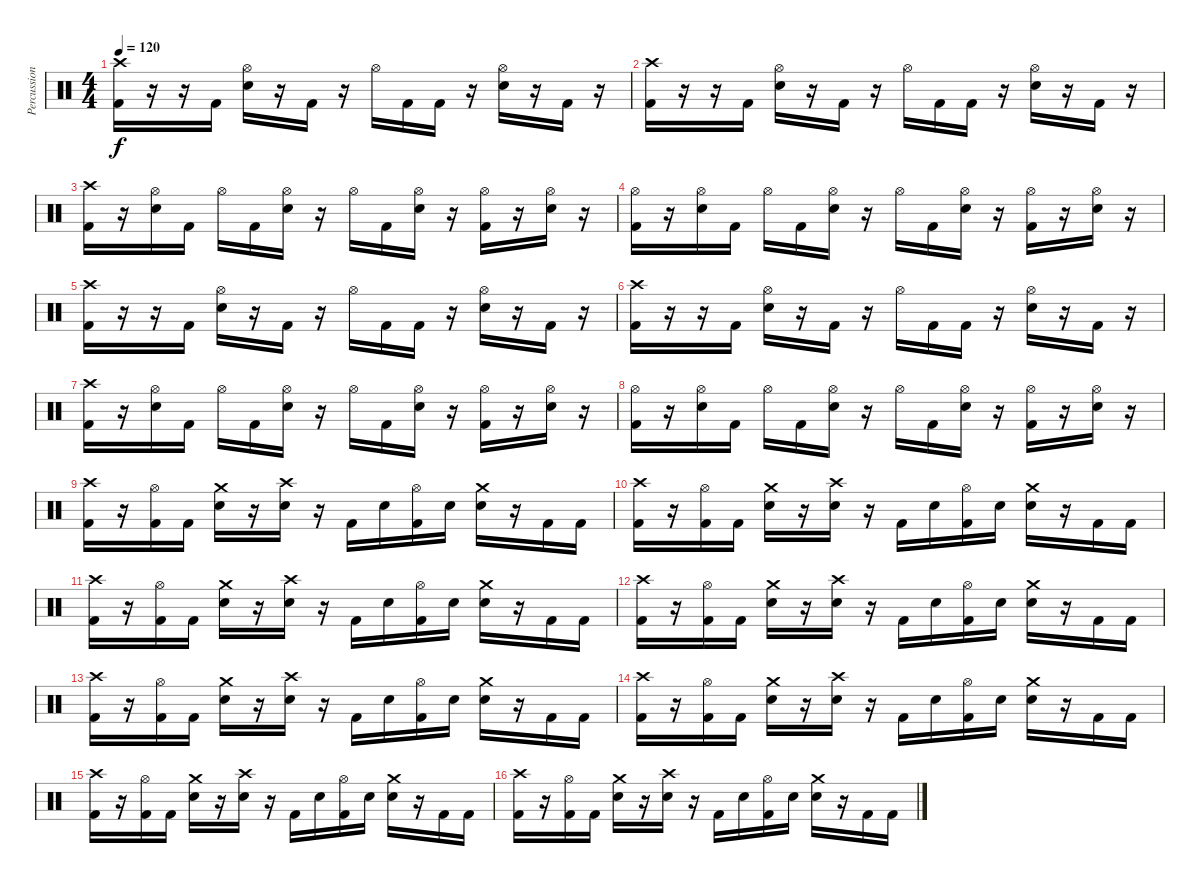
\track ("Percussion" "Percussion") {instrument percussion}
\staff {score}
\articulation defaults
\ts (4 4)
\tempo 120
\clef neutral
\ks c
("Crash high (hit)" "Kick (hit) 2").16{dy f} r.16 r.16 "Kick (hit) 2".16 ("Hi-Hat (open)" "Electric Snare (hit)").16 r.16 "Kick (hit) 2".16 r.16 "Hi-Hat (open)".16 "Kick (hit) 2".16 "Kick (hit) 2".16 r.16 ("Hi-Hat (open)" "Electric Snare (hit)").16 r.16 "Kick (hit) 2".16 r.16 |
("Crash high (hit)" "Kick (hit) 2").16 r.16 r.16 "Kick (hit) 2".16 ("Hi-Hat (open)" "Electric Snare (hit)").16 r.16 "Kick (hit) 2".16 r.16 "Hi-Hat (open)".16 "Kick (hit) 2".16 "Kick (hit) 2".16 r.16 ("Hi-Hat (open)" "Electric Snare (hit)").16 r.16 "Kick (hit) 2".16 r.16 |
("Crash high (hit)" "Kick (hit) 2").16 r.16 ("Hi-Hat (open)" "Electric Snare (hit)").16 "Kick (hit) 2".16 "Hi-Hat (open)".16 "Kick (hit) 2".16 ("Hi-Hat (open)" "Electric Snare (hit)").16 r.16 "Hi-Hat (open)".16 "Kick (hit) 2".16 ("Hi-Hat (open)" "Electric Snare (hit)").16 r.16 ("Hi-Hat (open)" "Kick (hit) 2").16 r.16 ("Hi-Hat (open)" "Electric Snare (hit)").16 r.16 |
("Hi-Hat (open)" "Kick (hit) 2").16 r.16 ("Hi-Hat (open)" "Electric Snare (hit)").16 "Kick (hit) 2".16 "Hi-Hat (open)".16 "Kick (hit) 2".16 ("Hi-Hat (open)" "Electric Snare (hit)").16 r.16 "Hi-Hat (open)".16 "Kick (hit) 2".16 ("Hi-Hat (open)" "Electric Snare (hit)").16 r.16 ("Hi-Hat (open)" "Kick (hit) 2").16 r.16 ("Hi-Hat (open)" "Electric Snare (hit)").16 r.16 |
("Crash high (hit)" "Kick (hit) 2").16 r.16 r.16 "Kick (hit) 2".16 ("Hi-Hat (open)" "Electric Snare (hit)").16 r.16 "Kick (hit) 2".16 r.16 "Hi-Hat (open)".16 "Kick (hit) 2".16 "Kick (hit) 2".16 r.16 ("Hi-Hat (open)" "Electric Snare (hit)").16 r.16 "Kick (hit) 2".16 r.16 |
("Crash high (hit)" "Kick (hit) 2").16 r.16 r.16 "Kick (hit) 2".16 ("Hi-Hat (open)" "Electric Snare (hit)").16 r.16 "Kick (hit) 2".16 r.16 "Hi-Hat (open)".16 "Kick (hit) 2".16 "Kick (hit) 2".16 r.16 ("Hi-Hat (open)" "Electric Snare (hit)").16 r.16 "Kick (hit) 2".16 r.16 |
("Crash high (hit)" "Kick (hit) 2").16 r.16 ("Hi-Hat (open)" "Electric Snare (hit)").16 "Kick (hit) 2".16 "Hi-Hat (open)".16 "Kick (hit) 2".16 ("Hi-Hat (open)" "Electric Snare (hit)").16 r.16 "Hi-Hat (open)".16 "Kick (hit) 2".16 ("Hi-Hat (open)" "Electric Snare (hit)").16 r.16 ("Hi-Hat (open)" "Kick (hit) 2").16 r.16 ("Hi-Hat (open)" "Electric Snare (hit)").16 r.16 |
("Hi-Hat (open)" "Kick (hit) 2").16 r.16 ("Hi-Hat (open)" "Electric Snare (hit)").16 "Kick (hit) 2".16 "Hi-Hat (open)".16 "Kick (hit) 2".16 ("Hi-Hat (open)" "Electric Snare (hit)").16 r.16 "Hi-Hat (open)".16 "Kick (hit) 2".16 ("Hi-Hat (open)" "Electric Snare (hit)").16 r.16 ("Hi-Hat (open)" "Kick (hit) 2").16 r.16 ("Hi-Hat (open)" "Electric Snare (hit)").16 r.16 |
("Crash high (hit)" "Kick (hit) 2").16 r.16 ("Hi-Hat (open)" "Kick (hit) 2").16 "Kick (hit) 2".16 ("Crash medium (hit)" "Electric Snare (hit)").16 r.16 ("Crash high (hit)" "Electric Snare (hit)").16 r.16 "Kick (hit) 2".16 "Electric Snare (hit)".16 ("Hi-Hat (open)" "Kick (hit) 2").16 "Electric Snare (hit)".16 ("Crash medium (hit)" "Electric Snare (hit)").16 r.16 "Kick (hit) 2".16 "Kick (hit) 2".16 |
("Crash high (hit)" "Kick (hit) 2").16 r.16 ("Hi-Hat (open)" "Kick (hit) 2").16 "Kick (hit) 2".16 ("Crash medium (hit)" "Electric Snare (hit)").16 r.16 ("Crash high (hit)" "Electric Snare (hit)").16 r.16 "Kick (hit) 2".16 "Electric Snare (hit)".16 ("Hi-Hat (open)" "Kick (hit) 2").16 "Electric Snare (hit)".16 ("Crash medium (hit)" "Electric Snare (hit)").16 r.16 "Kick (hit) 2".16 "Kick (hit) 2".16 |
("Crash high (hit)" "Kick (hit) 2").16 r.16 ("Hi-Hat (open)" "Kick (hit) 2").16 "Kick (hit) 2".16 ("Crash medium (hit)" "Electric Snare (hit)").16 r.16 ("Crash high (hit)" "Electric Snare (hit)").16 r.16 "Kick (hit) 2".16 "Electric Snare (hit)".16 ("Hi-Hat (open)" "Kick (hit) 2").16 "Electric Snare (hit)".16 ("Crash medium (hit)" "Electric Snare (hit)").16 r.16 "Kick (hit) 2".16 "Kick (hit) 2".16 |
("Crash high (hit)" "Kick (hit) 2").16 r.16 ("Hi-Hat (open)" "Kick (hit) 2").16 "Kick (hit) 2".16 ("Crash medium (hit)" "Electric Snare (hit)").16 r.16 ("Crash high (hit)" "Electric Snare (hit)").16 r.16 "Kick (hit) 2".16 "Electric Snare (hit)".16 ("Hi-Hat (open)" "Kick (hit) 2").16 "Electric Snare (hit)".16 ("Crash medium (hit)" "Electric Snare (hit)").16 r.16 "Kick (hit) 2".16 "Kick (hit) 2".16 |
("Crash high (hit)" "Kick (hit) 2").16 r.16 ("Hi-Hat (open)" "Kick (hit) 2").16 "Kick (hit) 2".16 ("Crash medium (hit)" "Electric Snare (hit)").16 r.16 ("Crash high (hit)" "Electric Snare (hit)").16 r.16 "Kick (hit) 2".16 "Electric Snare (hit)".16 ("Hi-Hat (open)" "Kick (hit) 2").16 "Electric Snare (hit)".16 ("Crash medium (hit)" "Electric Snare (hit)").16 r.16 "Kick (hit) 2".16 "Kick (hit) 2".16 |
("Crash high (hit)" "Kick (hit) 2").16 r.16 ("Hi-Hat (open)" "Kick (hit) 2").16 "Kick (hit) 2".16 ("Crash medium (hit)" "Electric Snare (hit)").16 r.16 ("Crash high (hit)" "Electric Snare (hit)").16 r.16 "Kick (hit) 2".16 "Electric Snare (hit)".16 ("Hi-Hat (open)" "Kick (hit) 2").16 "Electric Snare (hit)".16 ("Crash medium (hit)" "Electric Snare (hit)").16 r.16 "Kick (hit) 2".16 "Kick (hit) 2".16 |
("Crash high (hit)" "Kick (hit) 2").16 r.16 ("Hi-Hat (open)" "Kick (hit) 2").16 "Kick (hit) 2".16 ("Crash medium (hit)" "Electric Snare (hit)").16 r.16 ("Crash high (hit)" "Electric Snare (hit)").16 r.16 "Kick (hit) 2".16 "Electric Snare (hit)".16 ("Hi-Hat (open)" "Kick (hit) 2").16 "Electric Snare (hit)".16 ("Crash medium (hit)" "Electric Snare (hit)").16 r.16 "Kick (hit) 2".16 "Kick (hit) 2".16 |
("Crash high (hit)" "Kick (hit) 2").16 r.16 ("Hi-Hat (open)" "Kick (hit) 2").16 "Kick (hit) 2".16 ("Crash medium (hit)" "Electric Snare (hit)").16 r.16 ("Crash high (hit)" "Electric Snare (hit)").16 r.16 "Kick (hit) 2".16 "Electric Snare (hit)".16 ("Hi-Hat (open)" "Kick (hit) 2").16 "Electric Snare (hit)".16 ("Crash medium (hit)" "Electric Snare (hit)").16 r.16 "Kick (hit) 2".16 "Kick (hit) 2".16
